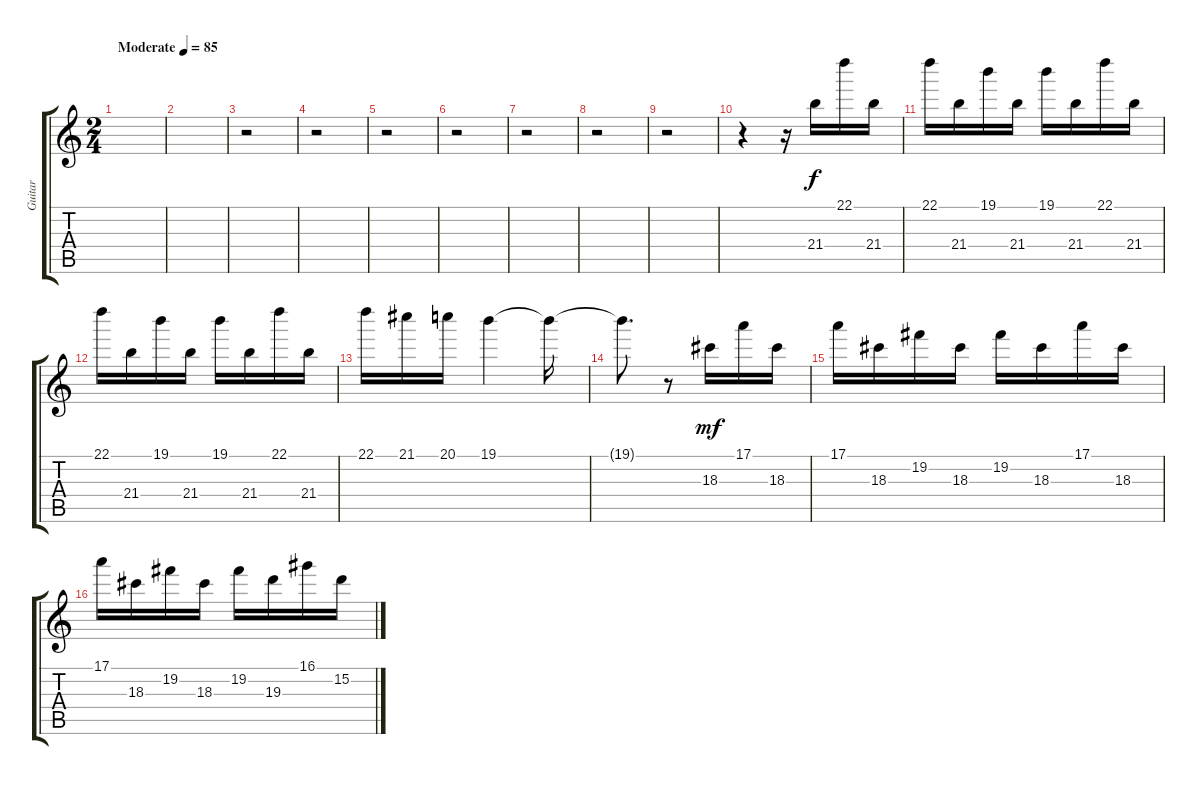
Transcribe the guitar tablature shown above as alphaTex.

\track ("Guitar" "Guitar") {instrument overdrivenguitar}
\staff {score tabs}
\tuning (E4 B3 G3 D3 A2 E2) {hide}
\ts (2 4)
\tempo (85 "Moderate")
\clef g2
\ks c
|
|
r.2 |
r.2 |
r.2 |
r.2 |
r.2 |
r.2 |
r.2 |
r.4 r.16 21.4.16 22.1.16 21.4.16 |
22.1.16 21.4.16 19.1.16 21.4.16 19.1.16 21.4.16 22.1.16 21.4.16 |
22.1.16 21.4.16 19.1.16 21.4.16 19.1.16 21.4.16 22.1.16 21.4.16 |
22.1.16 21.1.16 20.1.16 19.1.4 19.1{t}.16{dy f} |
19.1{t}.8{d} r.8 18.3.16{dy mf} 17.1.16 18.3.16 |
17.1.16 18.3.16 19.2.16 18.3.16 19.2.16 18.3.16 17.1.16 18.3.16 |
17.1.16 18.3.16 19.2.16 18.3.16 19.2.16 19.3.16 16.1.16 15.2.16
